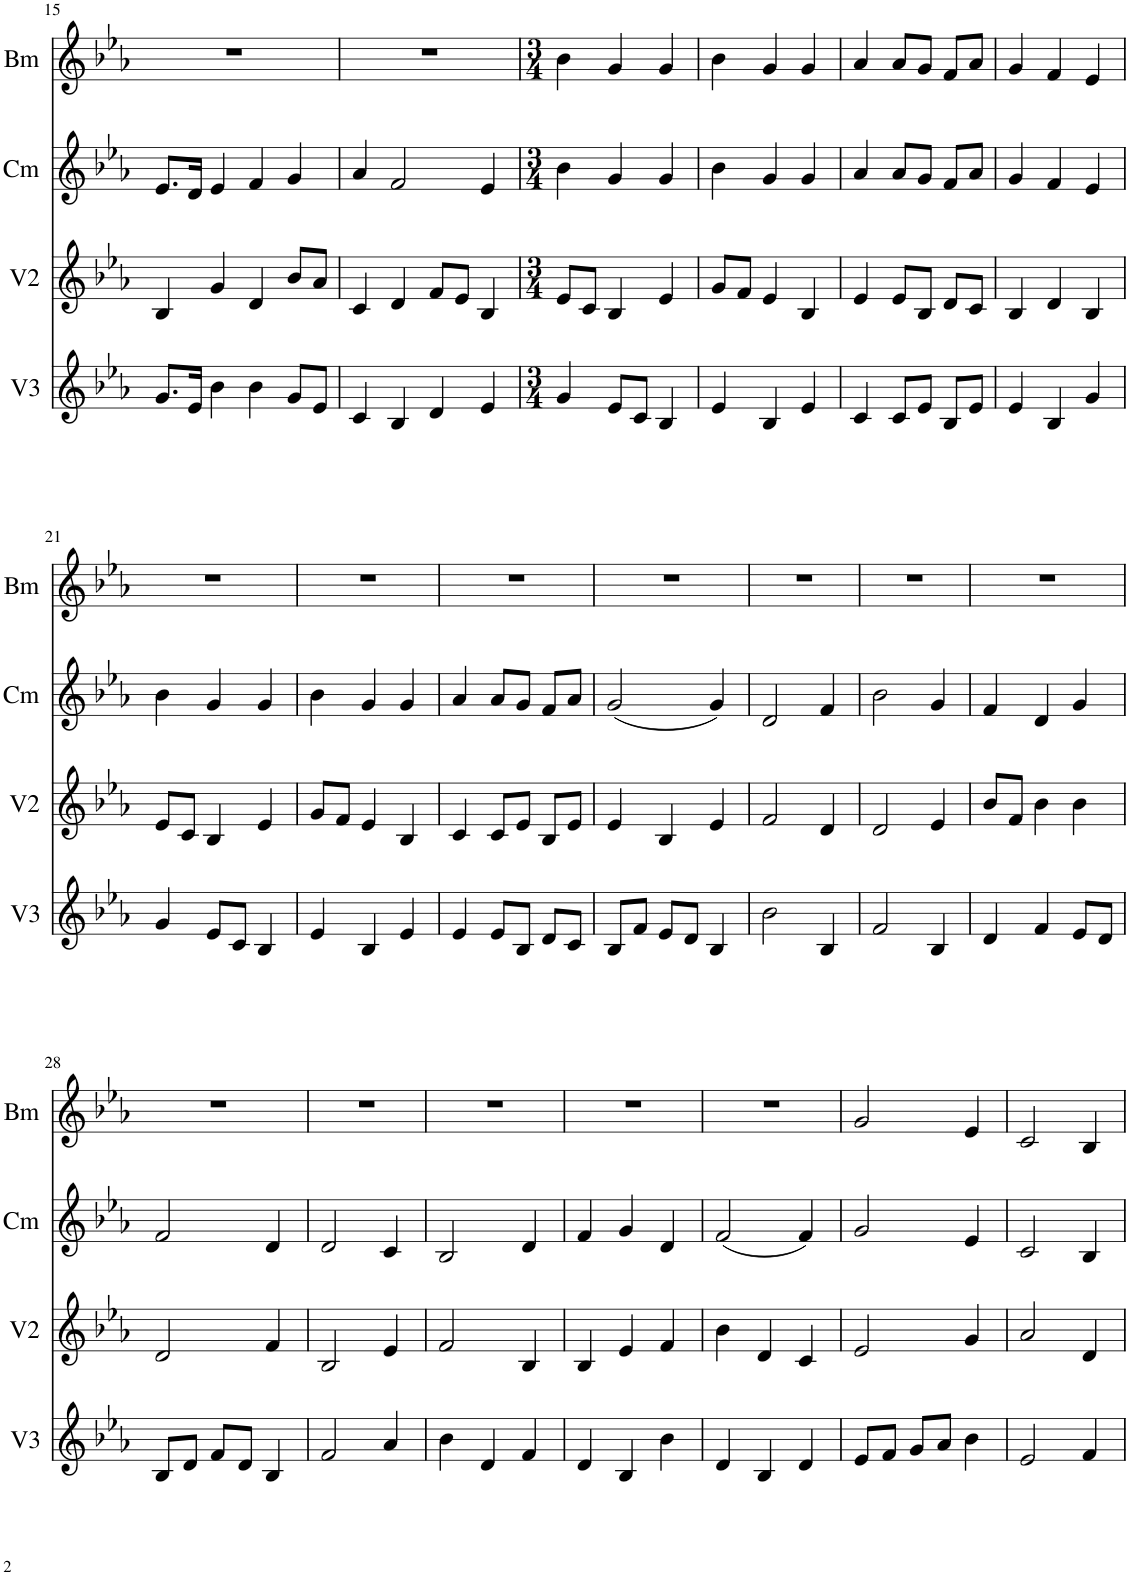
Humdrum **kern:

**kern	**kern	**kern	**kern
*part4	*part3	*part2	*part1
*staff4	*staff3	*staff2	*staff1
*I"3éme voix	*I"2émé voix	*I"Cornemuse	*I"Bombarde
*I'V3	*I'V2	*I'Cm	*I'Bm
!!LO:PB:g=z
*clefG2	*clefG2	*clefG2	*clefG2
*k[b-e-a-]	*k[b-e-a-]	*k[b-e-a-]	*k[b-e-a-]
*M4/4	*M4/4	*M4/4	*M4/4
=15	=15	=15	=15
8.g/L	4B-/	8.e-/L	1r
16e-/Jk	.	16d/Jk	.
4b-\	4g/	4e-/	.
4b-\	4d/	4f/	.
8g/L	8b-/L	4g/	.
8e-/J	8a-/J	.	.
=16	=16	=16	=16
4c/	4c/	4a-/	1r
4B-/	4d/	2f/	.
4d/	8f/L	.	.
.	8e-/J	.	.
4e-/	4B-/	4e-/	.
=17	=17	=17	=17
*M3/4	*M3/4	*M3/4	*M3/4
4g/	8e-/L	4b-\	4b-\
.	8c/J	.	.
8e-/L	4B-/	4g/	4g/
8c/J	.	.	.
4B-/	4e-/	4g/	4g/
=18	=18	=18	=18
4e-/	8g/L	4b-\	4b-\
.	8f/J	.	.
4B-/	4e-/	4g/	4g/
4e-/	4B-/	4g/	4g/
=19	=19	=19	=19
4c/	4e-/	4a-/	4a-/
8c/L	8e-/L	8a-/L	8a-/L
8e-/J	8B-/J	8g/J	8g/J
8B-/L	8d/L	8f/L	8f/L
8e-/J	8c/J	8a-/J	8a-/J
=20	=20	=20	=20
4e-/	4B-/	4g/	4g/
4B-/	4d/	4f/	4f/
4g/	4B-/	4e-/	4e-/
!!LO:LB:g=z
=21	=21	=21	=21
4g/	8e-/L	4b-\	2.r
.	8c/J	.	.
8e-/L	4B-/	4g/	.
8c/J	.	.	.
4B-/	4e-/	4g/	.
=22	=22	=22	=22
4e-/	8g/L	4b-\	2.r
.	8f/J	.	.
4B-/	4e-/	4g/	.
4e-/	4B-/	4g/	.
=23	=23	=23	=23
4e-/	4c/	4a-/	2.r
8e-/L	8c/L	8a-/L	.
8B-/J	8e-/J	8g/J	.
8d/L	8B-/L	8f/L	.
8c/J	8e-/J	8a-/J	.
=24	=24	=24	=24
8B-/L	4e-/	(2g/	2.r
8f/J	.	.	.
8e-/L	4B-/	.	.
8d/J	.	.	.
4B-/	4e-/	4g/)	.
=25	=25	=25	=25
2b-\	2f/	2d/	2.r
4B-/	4d/	4f/	.
=26	=26	=26	=26
2f/	2d/	2b-\	2.r
4B-/	4e-/	4g/	.
=27	=27	=27	=27
4d/	8b-/L	4f/	2.r
.	8f/J	.	.
4f/	4b-\	4d/	.
8e-/L	4b-\	4g/	.
8d/J	.	.	.
!!LO:LB:g=z
=28	=28	=28	=28
8B-/L	2d/	2f/	2.r
8d/J	.	.	.
8f/L	.	.	.
8d/J	.	.	.
4B-/	4f/	4d/	.
=29	=29	=29	=29
2f/	2B-/	2d/	2.r
4a-/	4e-/	4c/	.
=30	=30	=30	=30
4b-\	2f/	2B-/	2.r
4d/	.	.	.
4f/	4B-/	4d/	.
=31	=31	=31	=31
4d/	4B-/	4f/	2.r
4B-/	4e-/	4g/	.
4b-\	4f/	4d/	.
=32	=32	=32	=32
4d/	4b-\	(2f/	2.r
4B-/	4d/	.	.
4d/	4c/	4f/)	.
=33	=33	=33	=33
8e-/L	2e-/	2g/	2g/
8f/J	.	.	.
8g/L	.	.	.
8a-/J	.	.	.
4b-\	4g/	4e-/	4e-/
=34	=34	=34	=34
2e-/	2a-/	2c/	2c/
4f/	4d/	4B-/	4B-/
=	=	=	=
*-	*-	*-	*-
